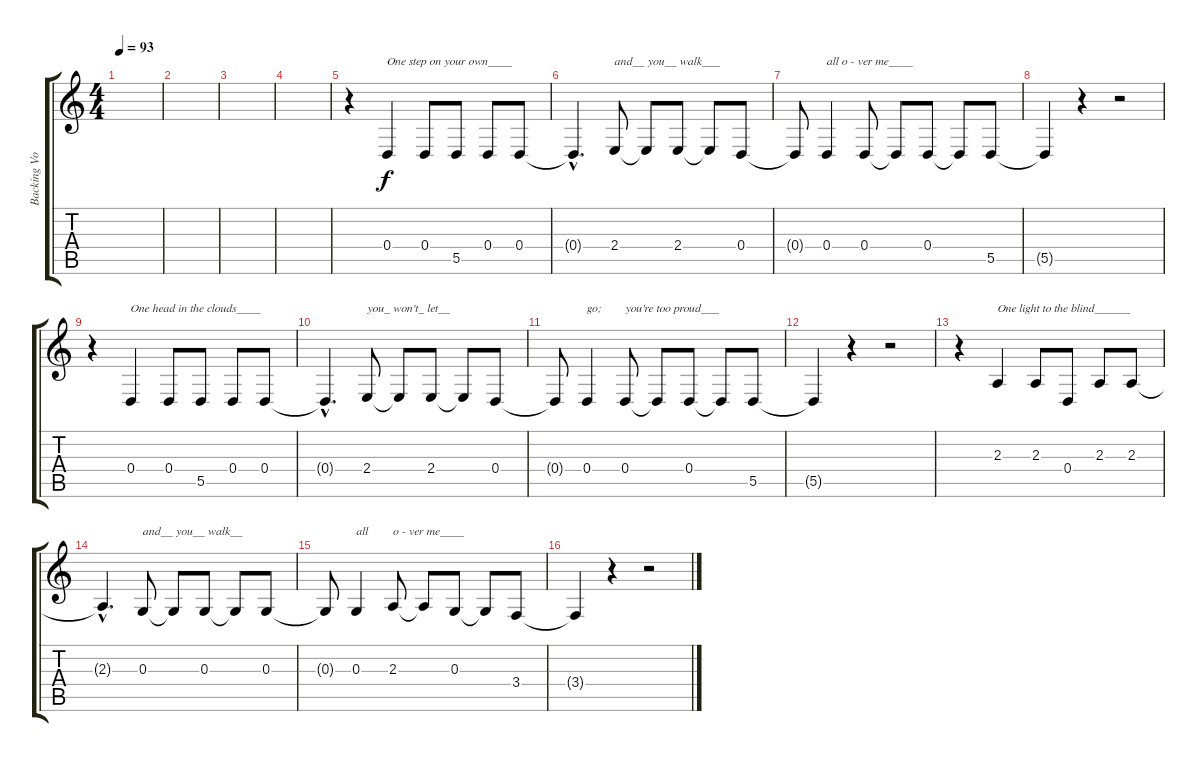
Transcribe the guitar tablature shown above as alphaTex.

\track ("Backing Vocals" "Backing Vo") {instrument trumpet}
\staff {score tabs}
\tuning (E4 B3 G3 D3 A2 E2) {hide}
\ts (4 4)
\tempo 93
\clef g2
\ks c
|
|
|
|
r.4 0.4.4{txt "One step on your own____"} 0.4.8 5.5.8 0.4.8 0.4.8 |
0.4{hac t}.4{d} 2.4.8{txt "and__ you__ walk___"} 2.4{t}.8 2.4.8 2.4{t}.8 0.4.8 |
0.4{t}.8 0.4.4{txt "all o - ver me____"} 0.4.8 0.4{t}.8 0.4.8 0.4{t}.8 5.5.8 |
5.5{t}.4 r.4 r.2 |
r.4 0.4.4{txt "One head in the clouds____"} 0.4.8 5.5.8 0.4.8 0.4.8 |
0.4{hac t}.4{d} 2.4.8{txt "you_ won't_ let__"} 2.4{t}.8 2.4.8 2.4{t}.8 0.4.8 |
0.4{t}.8 0.4.4{txt "go;"} 0.4.8{txt "you're too proud___"} 0.4{t}.8 0.4.8 0.4{t}.8 5.5.8 |
5.5{t}.4 r.4 r.2 |
r.4 2.3.4{txt "One light to the blind______"} 2.3.8 0.4.8 2.3.8 2.3.8 |
2.3{hac t}.4{d} 0.3.8{txt "and__ you__ walk__"} 0.3{t}.8 0.3.8 0.3{t}.8 0.3.8 |
0.3{t}.8 0.3.4{txt "all "} 2.3.8{txt "o - ver me____"} 2.3{t}.8 0.3.8 0.3{t}.8 3.4.8 |
3.4{t}.4 r.4 r.2
